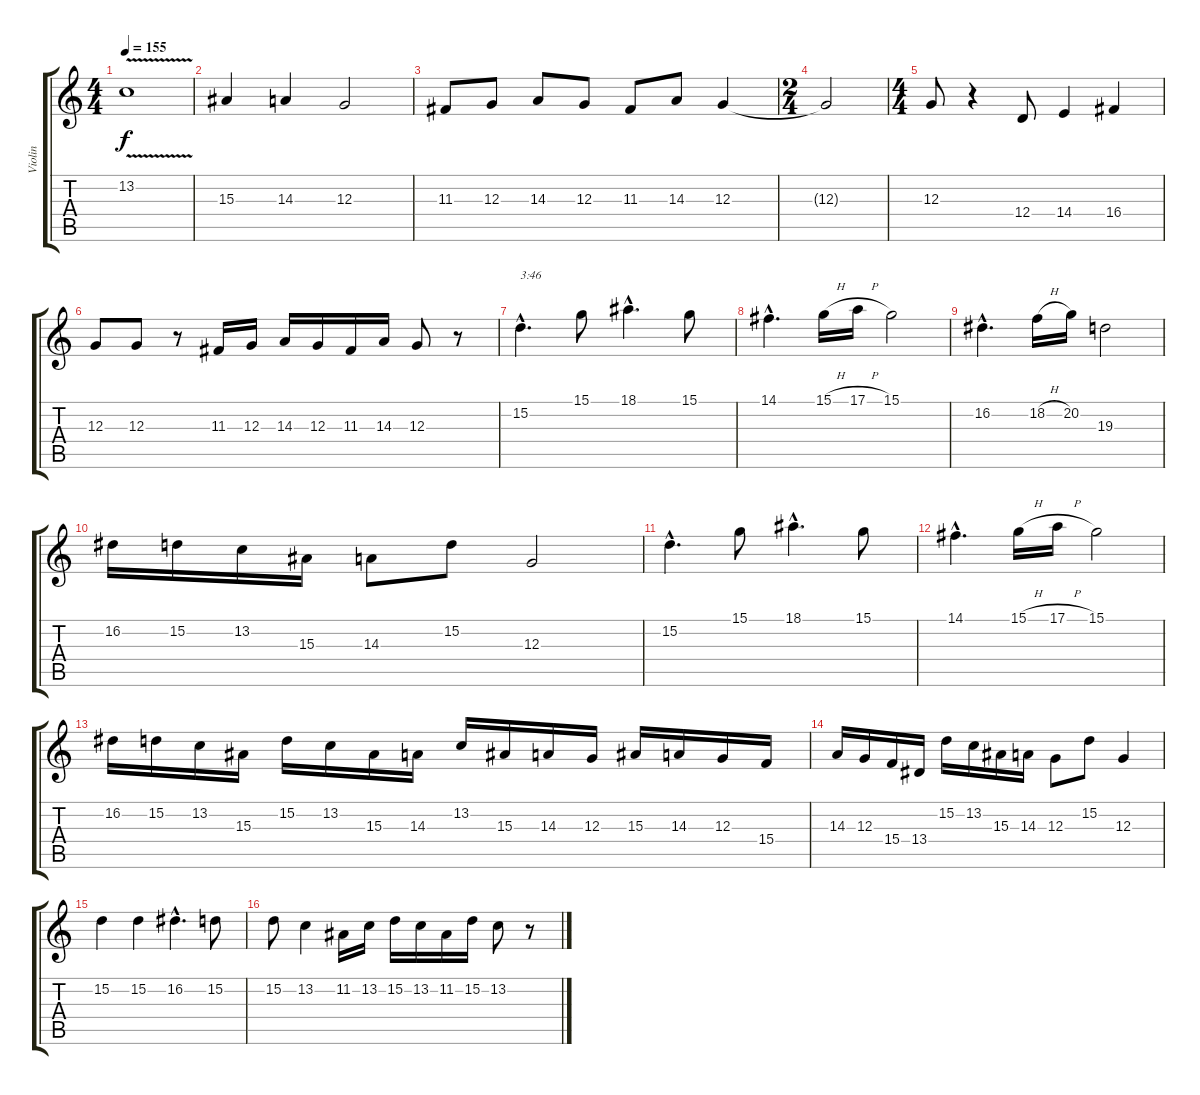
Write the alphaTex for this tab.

\track ("Violin" "Violin") {instrument cello}
\staff {score tabs}
\tuning (E4 B3 G3 D3 A2 E2) {hide}
\ts (4 4)
\tempo 155
\clef g2
\ks c
13.2{v}.1{dy f} |
15.3.4 14.3.4 12.3.2 |
11.3.8 12.3.8 14.3.8 12.3.8 11.3.8 14.3.8 12.3.4 |
\ts (2 4)
12.3{t}.2 |
\ts (4 4)
12.3.8 r.4 12.4.8 14.4.4 16.4.4 |
12.3.8 12.3.8 r.8 11.3.16 12.3.16 14.3.16 12.3.16 11.3.16 14.3.16 12.3.8 r.8 |
15.2{hac}.4{d txt "3:46"} 15.1.8 18.1{hac}.4{d} 15.1.8 |
14.1{hac}.4{d} 15.1{h}.16 17.1{h}.16 15.1.2 |
16.2{hac}.4{d} 18.2{h}.16 20.2.16 19.3.2 |
16.2.16 15.2.16 13.2.16 15.3.16 14.3.8 15.2.8 12.3.2 |
15.2{hac}.4{d} 15.1.8 18.1{hac}.4{d} 15.1.8 |
14.1{hac}.4{d} 15.1{h}.16 17.1{h}.16 15.1.2 |
16.2.16 15.2.16 13.2.16 15.3.16 15.2.16 13.2.16 15.3.16 14.3.16 13.2.16 15.3.16 14.3.16 12.3.16 15.3.16 14.3.16 12.3.16 15.4.16 |
14.3.16 12.3.16 15.4.16 13.4.16 15.2.16 13.2.16 15.3.16 14.3.16 12.3.8 15.2.8 12.3.4 |
15.2.4 15.2.4 16.2{hac}.4{d} 15.2.8 |
15.2.8 13.2.4 11.2.16 13.2.16 15.2.16 13.2.16 11.2.16 15.2.16 13.2.8 r.8
